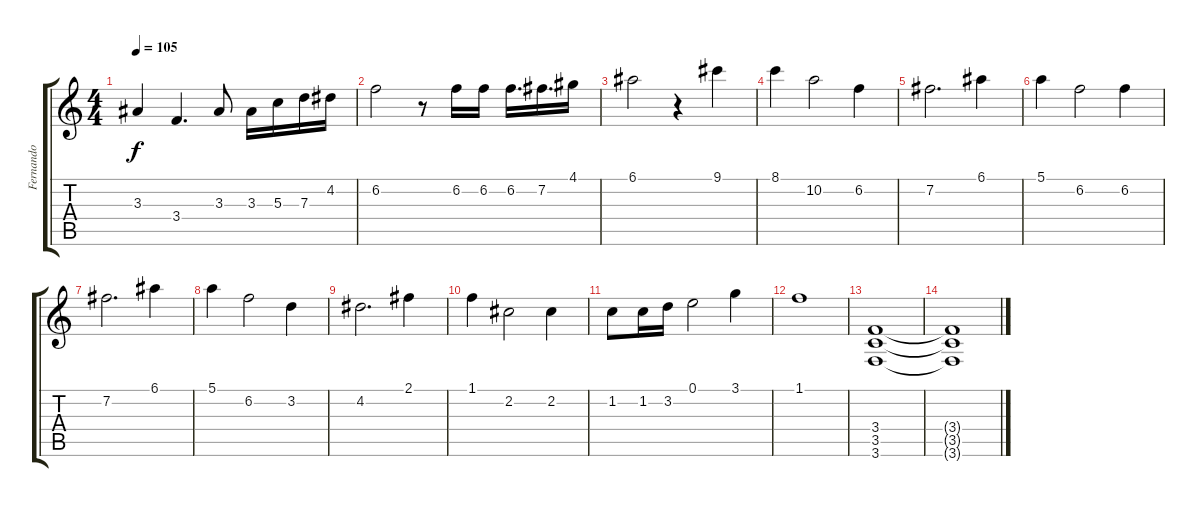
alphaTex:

\track ("Fernando" "Fernando") {instrument distortionguitar}
\staff {score tabs}
\tuning (E4 B3 G3 D3 A2 D2) {hide}
\ts (4 4)
\tempo 105
\clef g2
\ks c
3.3.4{dy f} 3.4.4{d} 3.3.8 3.3.16 5.3.16 7.3.16 4.2.16 |
6.2.2 r.8 6.2.16 6.2.16 6.2.16{d} 7.2.16{d} 4.1.16 |
6.1.2 r.4 9.1.4 |
8.1.4 10.2.2 6.2.4 |
7.2.2{d} 6.1.4 |
5.1.4 6.2.2 6.2.4 |
7.2.2{d} 6.1.4 |
5.1.4 6.2.2 3.2.4 |
4.2.2{d} 2.1.4 |
1.1.4 2.2.2 2.2.4 |
1.2.8 1.2.16 3.2.16 0.1.2 3.1.4 |
1.1.1 |
(3.4 3.5 3.6).1 |
(3.4{t} 3.5{t} 3.6{t}).1
